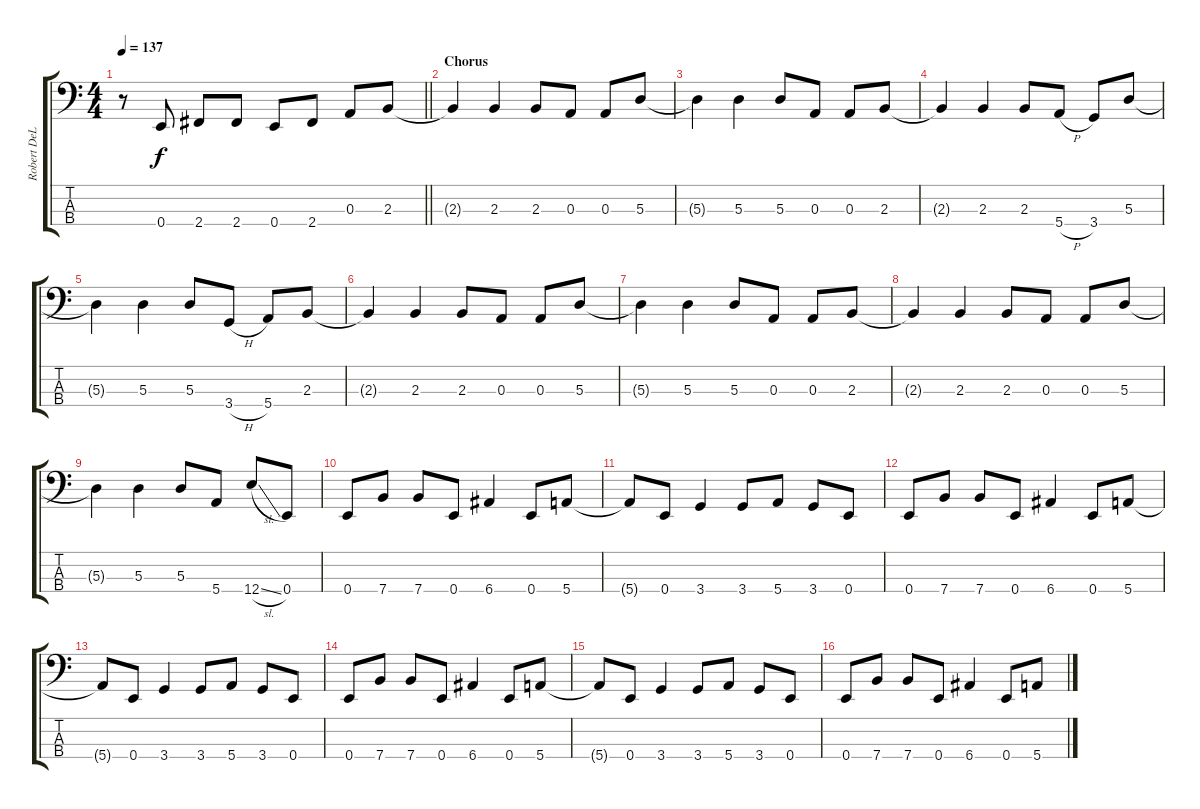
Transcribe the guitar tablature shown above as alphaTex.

\track ("Robert DeLeo" "Robert DeL") {instrument electricbassfinger}
\staff {score tabs}
\tuning (G2 D2 A1 E1) {hide}
\ts (4 4)
\tempo 137
\clef f4
\barLineRight lightlight
\ks c
r.8{dy f} 0.4.8 2.4.8 2.4.8 0.4.8 2.4.8 0.3.8 2.3.8 |
\section ("" "Chorus")
2.3{t}.4 2.3.4 2.3.8 0.3.8 0.3.8 5.3.8 |
5.3{t}.4 5.3.4 5.3.8 0.3.8 0.3.8 2.3.8 |
2.3{t}.4 2.3.4 2.3.8 5.4{h}.8 3.4.8 5.3.8 |
5.3{t}.4 5.3.4 5.3.8 3.4{h}.8 5.4.8 2.3.8 |
2.3{t}.4 2.3.4 2.3.8 0.3.8 0.3.8 5.3.8 |
5.3{t}.4 5.3.4 5.3.8 0.3.8 0.3.8 2.3.8 |
2.3{t}.4 2.3.4 2.3.8 0.3.8 0.3.8 5.3.8 |
5.3{t}.4 5.3.4 5.3.8 5.4.8 12.4{sl}.8 0.4.8 |
0.4.8 7.4.8 7.4.8 0.4.8 6.4.4 0.4.8 5.4.8 |
5.4{t}.8 0.4.8 3.4.4 3.4.8 5.4.8 3.4.8 0.4.8 |
0.4.8 7.4.8 7.4.8 0.4.8 6.4.4 0.4.8 5.4.8 |
5.4{t}.8 0.4.8 3.4.4 3.4.8 5.4.8 3.4.8 0.4.8 |
0.4.8 7.4.8 7.4.8 0.4.8 6.4.4 0.4.8 5.4.8 |
5.4{t}.8 0.4.8 3.4.4 3.4.8 5.4.8 3.4.8 0.4.8 |
0.4.8 7.4.8 7.4.8 0.4.8 6.4.4 0.4.8 5.4.8
